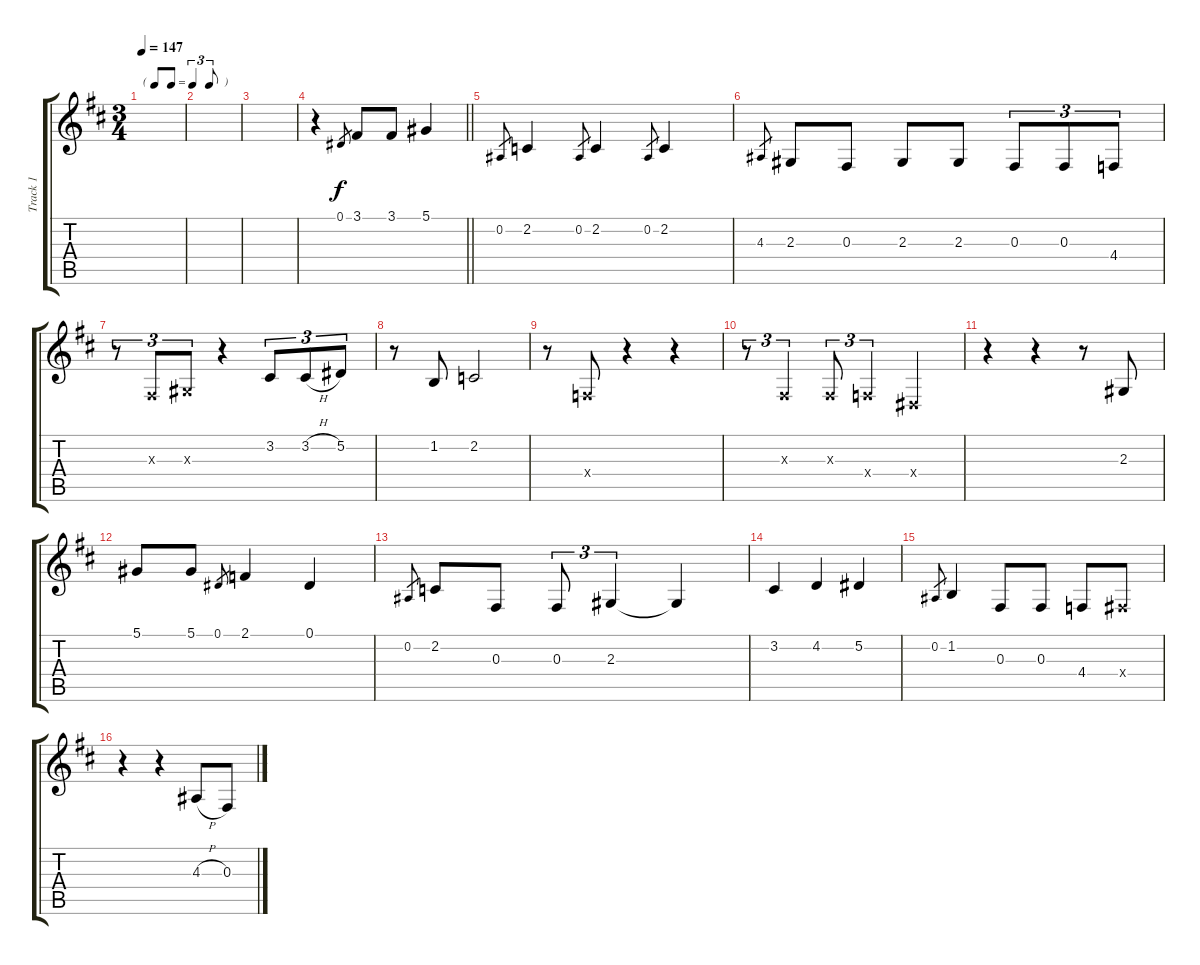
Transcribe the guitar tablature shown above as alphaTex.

\track ("Track 1" "Track 1") {instrument tenorsax}
\staff {score tabs}
\tuning (Eb4 Bb3 Gb3 Db3 Ab2 Eb2) {hide}
\ts (3 4)
\tf triplet8th
\tempo 147
\clef g2
\ks d
|
|
|
\barLineRight lightlight
r.4 0.1.8{gr dy f} 3.1.8 3.1.8 5.1.4 |
0.2.8{gr} 2.2.4 0.2.8{gr} 2.2.4 0.2.8{gr} 2.2.4 |
4.3.8{gr} 2.3.8 0.3.8 2.3.8 2.3.8 0.3.8{tu (3 2)} 0.3.8{tu (3 2)} 4.4.8{tu (3 2)} |
r.8{tu (3 2)} 0.3{x}.8{tu (3 2)} 2.3{x}.8{tu (3 2)} r.4 3.2.8{tu (3 2)} 3.2{h}.8{tu (3 2)} 5.2.8{tu (3 2)} |
r.8 1.2.8 2.2.2 |
r.8 4.4{x}.8 r.4 r.4 |
r.8{tu (3 2)} 0.3{x}.4{tu (3 2)} 0.3{x}.8{tu (3 2)} 4.4{x}.4{tu (3 2)} 2.4{x}.4 |
r.4 r.4 r.8 2.3.8 |
5.1.8 5.1.8 0.1.8{gr} 2.1.4 0.1.4 |
0.2.8{gr} 2.2.8 0.3.8 0.3.8{tu (3 2)} 2.3.4{tu (3 2)} 2.3{t}.4 |
3.2.4 4.2.4 5.2.4 |
0.2.8{gr} 1.2.4 0.3.8 0.3.8 4.4.8 5.4{x}.8 |
r.4 r.4 4.3{h}.8 0.3.8
